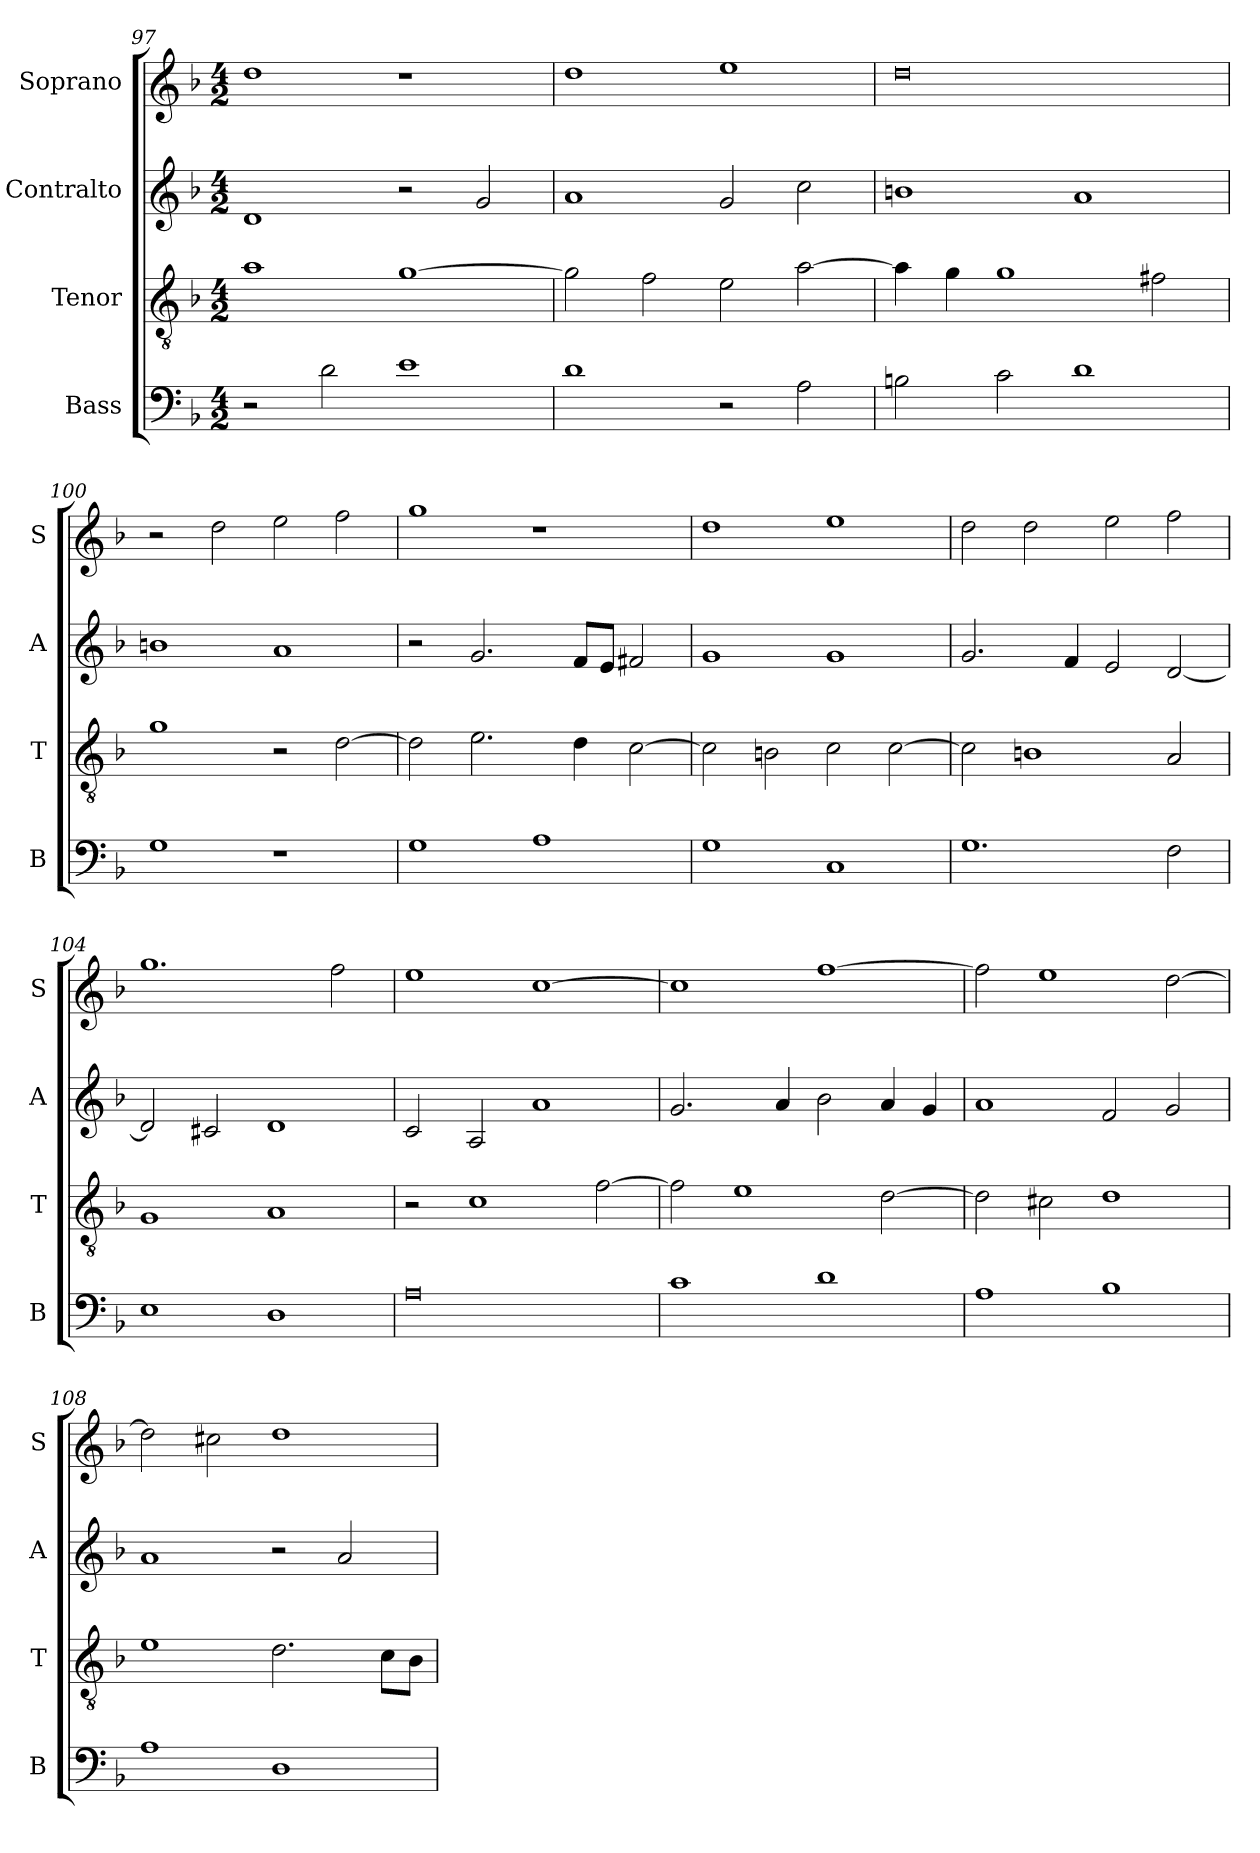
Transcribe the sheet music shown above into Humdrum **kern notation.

**kern	**kern	**kern	**kern
*part4	*part3	*part2	*part1
*staff4	*staff3	*staff2	*staff1
*I"Bass	*I"Tenor	*I"Contralto	*I"Soprano
*I'B	*I'T	*I'A	*I'S
*clefF4	*clefGv2	*clefG2	*clefG2
*k[b-]	*k[b-]	*k[b-]	*k[b-]
*M4/2	*M4/2	*M4/2	*M4/2
=97	=97	=97	=97
2r	1a	1d	1dd
2d	.	.	.
1e	[1g	2r	1r
.	.	2g	.
=98	=98	=98	=98
1d	2g]	1a	1dd
.	2f	.	.
2r	2e	2g	1ee
2A	[2a	2cc	.
=99	=99	=99	=99
2Bn	4a]	1bn	0dd
.	4g	.	.
2c	1g	.	.
1d	.	1a	.
.	2f#X	.	.
=100	=100	=100	=100
1G	1g	1bn	2r
.	.	.	2dd
1r	2r	1a	2ee
.	[2d	.	2ff
=101	=101	=101	=101
1G	2d]	2r	1gg
.	2.e	2.g	.
1A	.	.	1r
.	4d	8f/L	.
.	.	8e/J	.
.	[2c	2f#X	.
=102	=102	=102	=102
1G	2c]	1g	1dd
.	2Bn	.	.
1C	2c	1g	1ee
.	[2c	.	.
=103	=103	=103	=103
1.G	2c]	2.g	2dd
.	1Bn	.	2dd
.	.	4f	.
.	.	2e	2ee
2F	2A	[2d	2ff
=104	=104	=104	=104
1E	1G	2d]	1.gg
.	.	2c#X	.
1D	1A	1d	.
.	.	.	2ff
=105	=105	=105	=105
0A	2r	2c	1ee
.	1c	2A	.
.	.	1a	[1cc
.	[2f	.	.
=106	=106	=106	=106
1c	2f]	2.g	1cc]
.	1e	.	.
.	.	4a	.
1d	.	2b-	[1ff
.	[2d	4a	.
.	.	4g	.
=107	=107	=107	=107
1A	2d]	1a	2ff]
.	2c#X	.	1ee
1B-	1d	2f	.
.	.	2g	[2dd
=108	=108	=108	=108
1A	1e	1a	2dd]
.	.	.	2cc#X
1D	2.d	2r	1dd
.	.	2a	.
.	8c\L	.	.
.	8B-\J	.	.
=	=	=	=
*-	*-	*-	*-
